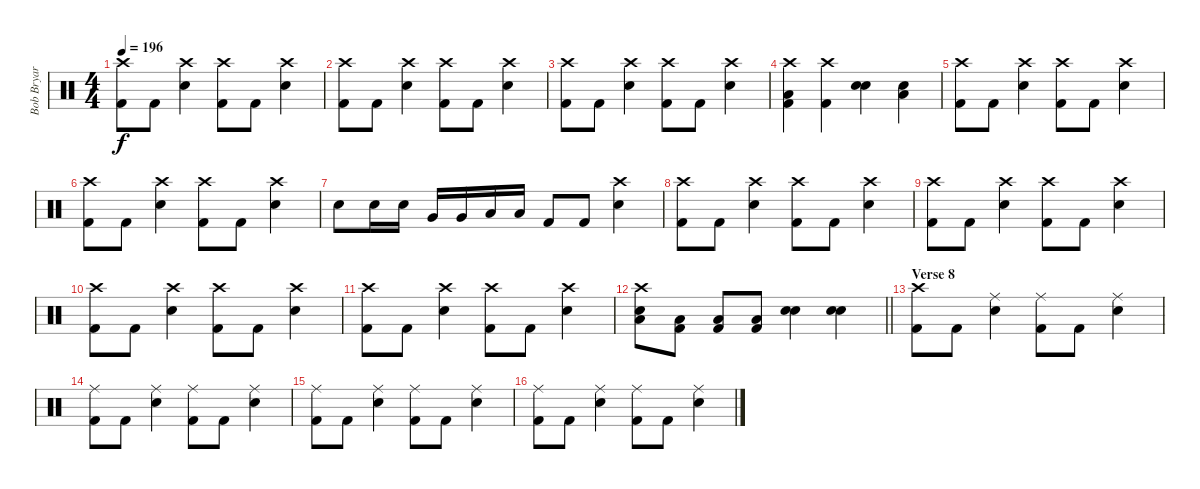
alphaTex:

\track ("Bob Bryar (drums)" "Bob Bryar ") {instrument percussion}
\staff {score}
\articulation defaults
\ts (4 4)
\tempo 196
\clef neutral
\ks c
("Crash high (hit)" "Kick (hit) 2").8{dy f} "Kick (hit) 2".8 ("Crash high (hit)" "Electric Snare (hit)").4 ("Crash high (hit)" "Kick (hit) 2").8 "Kick (hit) 2".8 ("Crash high (hit)" "Electric Snare (hit)").4 |
("Crash high (hit)" "Kick (hit) 2").8 "Kick (hit) 2".8 ("Crash high (hit)" "Electric Snare (hit)").4 ("Crash high (hit)" "Kick (hit) 2").8 "Kick (hit) 2".8 ("Crash high (hit)" "Electric Snare (hit)").4 |
("Crash high (hit)" "Kick (hit) 2").8 "Kick (hit) 2".8 ("Crash high (hit)" "Electric Snare (hit)").4 ("Crash high (hit)" "Kick (hit) 2").8 "Kick (hit) 2".8 ("Crash high (hit)" "Electric Snare (hit)").4 |
("Crash high (hit)" "Low Floor Tom (hit)" "Kick (hit) 2").4 ("Crash high (hit)" "Kick (hit) 2").4 ("Electric Snare (hit)" "Electric Snare (hit)").4 ("Electric Snare (hit)" "Low Floor Tom (hit)").4 |
("Crash high (hit)" "Kick (hit) 2").8 "Kick (hit) 2".8 ("Crash high (hit)" "Electric Snare (hit)").4 ("Crash high (hit)" "Kick (hit) 2").8 "Kick (hit) 2".8 ("Crash high (hit)" "Electric Snare (hit)").4 |
("Crash high (hit)" "Kick (hit) 2").8 "Kick (hit) 2".8 ("Crash high (hit)" "Electric Snare (hit)").4 ("Crash high (hit)" "Kick (hit) 2").8 "Kick (hit) 2".8 ("Crash high (hit)" "Electric Snare (hit)").4 |
"Electric Snare (hit)".8 "Electric Snare (hit)".16 "Electric Snare (hit)".16 "Very Low Tom (hit)".16 "Very Low Tom (hit)".16 "Low Floor Tom (hit)".16 "Low Floor Tom (hit)".16 "Kick (hit) 2".8 "Kick (hit) 2".8 ("Crash high (hit)" "Electric Snare (hit)").4 |
("Crash high (hit)" "Kick (hit) 2").8 "Kick (hit) 2".8 ("Crash high (hit)" "Electric Snare (hit)").4 ("Crash high (hit)" "Kick (hit) 2").8 "Kick (hit) 2".8 ("Crash high (hit)" "Electric Snare (hit)").4 |
("Crash high (hit)" "Kick (hit) 2").8 "Kick (hit) 2".8 ("Crash high (hit)" "Electric Snare (hit)").4 ("Crash high (hit)" "Kick (hit) 2").8 "Kick (hit) 2".8 ("Crash high (hit)" "Electric Snare (hit)").4 |
("Crash high (hit)" "Kick (hit) 2").8 "Kick (hit) 2".8 ("Crash high (hit)" "Electric Snare (hit)").4 ("Crash high (hit)" "Kick (hit) 2").8 "Kick (hit) 2".8 ("Crash high (hit)" "Electric Snare (hit)").4 |
("Crash high (hit)" "Kick (hit) 2").8 "Kick (hit) 2".8 ("Crash high (hit)" "Electric Snare (hit)").4 ("Crash high (hit)" "Kick (hit) 2").8 "Kick (hit) 2".8 ("Crash high (hit)" "Electric Snare (hit)").4 |
\barLineRight lightlight
("Crash high (hit)" "Electric Snare (hit)" "Low Floor Tom (hit)").8 ("Low Floor Tom (hit)" "Kick (hit) 2").8 ("Low Floor Tom (hit)" "Kick (hit) 2").8 ("Low Floor Tom (hit)" "Kick (hit) 2").8 ("Electric Snare (hit)" "Electric Snare (hit)").4 ("Electric Snare (hit)" "Electric Snare (hit)").4 |
\section ("" "Verse 8")
("Crash high (hit)" "Kick (hit) 2").8 "Kick (hit) 2".8 ("Ride (middle)" "Electric Snare (hit)").4 ("Ride (middle)" "Kick (hit) 2").8 "Kick (hit) 2".8 ("Ride (middle)" "Electric Snare (hit)").4 |
("Ride (middle)" "Kick (hit) 2").8 "Kick (hit) 2".8 ("Ride (middle)" "Electric Snare (hit)").4 ("Ride (middle)" "Kick (hit) 2").8 "Kick (hit) 2".8 ("Ride (middle)" "Electric Snare (hit)").4 |
("Ride (middle)" "Kick (hit) 2").8 "Kick (hit) 2".8 ("Ride (middle)" "Electric Snare (hit)").4 ("Ride (middle)" "Kick (hit) 2").8 "Kick (hit) 2".8 ("Ride (middle)" "Electric Snare (hit)").4 |
("Ride (middle)" "Kick (hit) 2").8 "Kick (hit) 2".8 ("Ride (middle)" "Electric Snare (hit)").4 ("Ride (middle)" "Kick (hit) 2").8 "Kick (hit) 2".8 ("Ride (middle)" "Electric Snare (hit)").4
